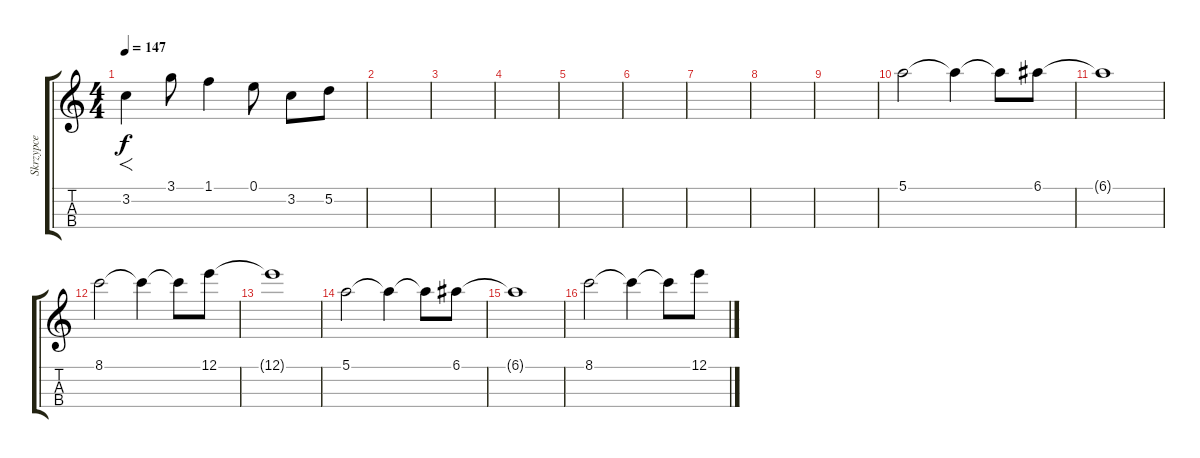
\track ("Skrzypce" "Skrzypce") {instrument violin}
\staff {score tabs}
\tuning (E5 A4 D4 G3) {hide}
\ts (4 4)
\tempo 147
\clef g2
\ks c
3.2.4{f dy f instrument stringensemble1} 3.1.8 1.1.4 0.1.8 3.2.8 5.2.8 |
|
|
|
|
|
|
|
|
5.1.2 5.1{t}.4 5.1{t}.8 6.1.8 |
6.1{t}.1 |
8.1.2 8.1{t}.4 8.1{t}.8 12.1.8 |
12.1{t}.1 |
5.1.2 5.1{t}.4 5.1{t}.8 6.1.8 |
6.1{t}.1 |
8.1.2 8.1{t}.4 8.1{t}.8 12.1.8
